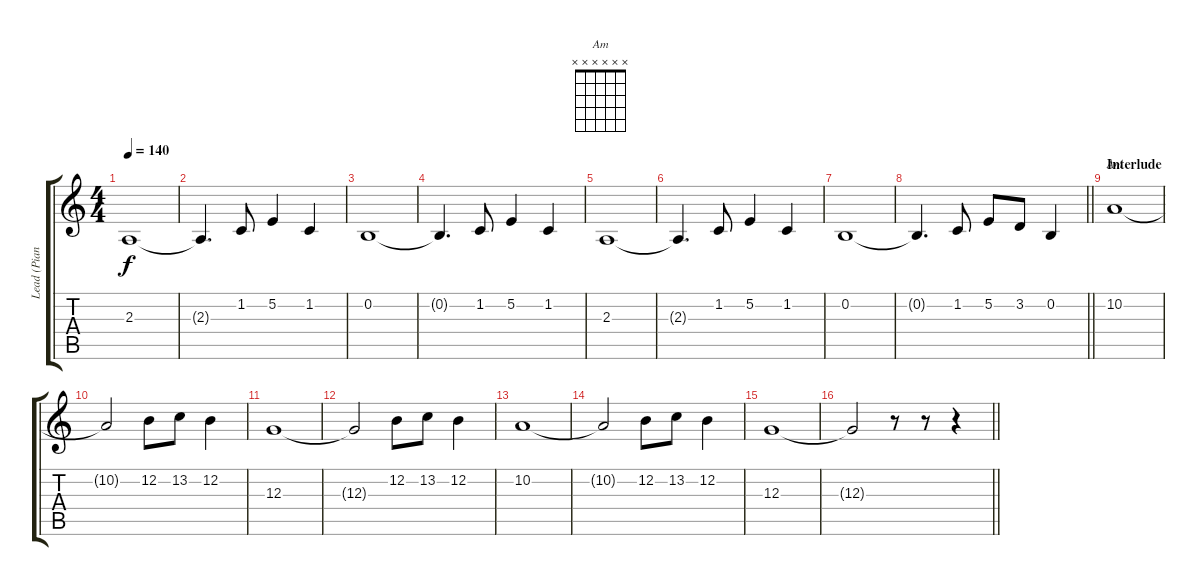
\track ("Lead (Piano)" "Lead (Pian") {instrument brightacousticpiano}
\staff {score tabs}
\tuning (E4 B3 G3 D3 A2 E2) {hide}
\chord ("Am" x x x x x x)
\ts (4 4)
\tempo 140
\clef g2
\ks c
2.3.1{dy f} |
2.3{t}.4{d} 1.2.8 5.2.4 1.2.4 |
0.2.1 |
0.2{t}.4{d} 1.2.8 5.2.4 1.2.4 |
2.3.1 |
2.3{t}.4{d} 1.2.8 5.2.4 1.2.4 |
0.2.1 |
\barLineRight lightlight
0.2{t}.4{d} 1.2.8 5.2.8 3.2.8 0.2.4 |
\section ("" "Interlude")
10.2.1{ch "Am"} |
10.2{t}.2 12.2.8 13.2.8 12.2.4 |
12.3.1 |
12.3{t}.2 12.2.8 13.2.8 12.2.4 |
10.2.1 |
10.2{t}.2 12.2.8 13.2.8 12.2.4 |
12.3.1 |
\barLineRight lightlight
12.3{t}.2 r.8 r.8 r.4
